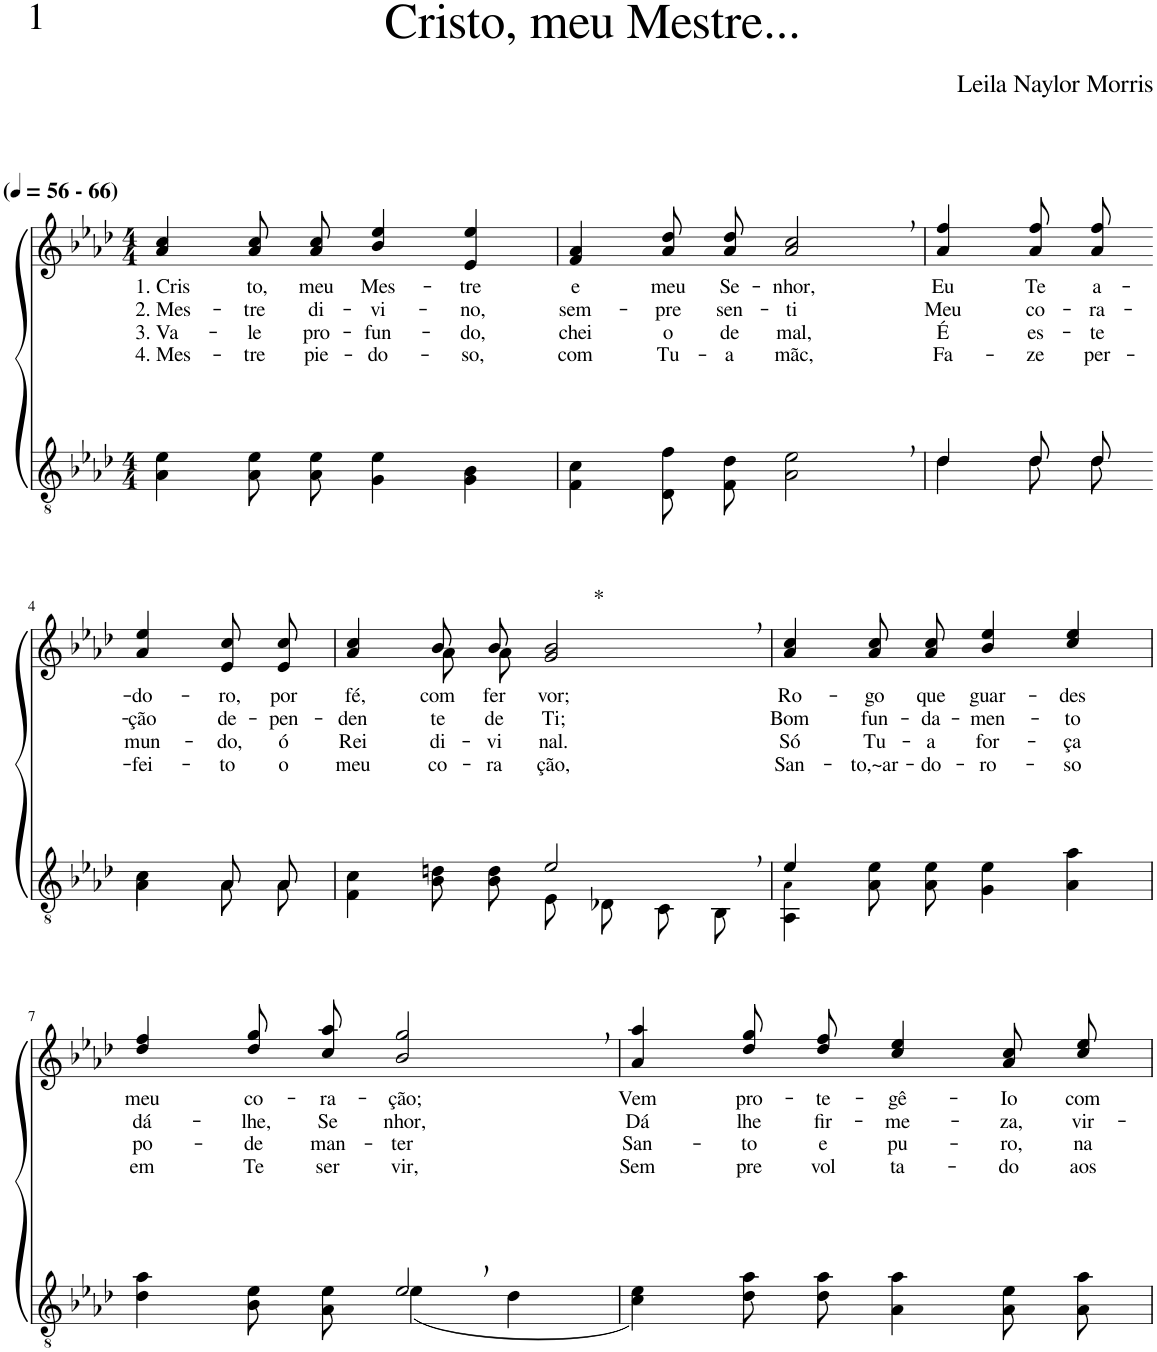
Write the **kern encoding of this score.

**kern	**kern	**text	**text	**text	**text	**harte
*part2	*part1	*part1	*part1	*part1	*part1	*part1
*staff2	*staff1	*staff1	*staff1	*staff1	*staff1	*
*I"Parte III e IV	*I"Parte I e II	*	*	*	*	*
*clefGv2	*clefG2	*	*	*	*	*
*Trd3c5	*Trd3c5	*	*	*	*	*
*k[b-e-a-d-]	*k[b-e-a-d-]	*	*	*	*	*
*M4/4	*M4/4	*	*	*	*	*
*MM56	*MM56	*	*	*	*	*
=1	=1	=1	=1	=1	=1	=1
!	!LO:TX:a:B:t=(	!	!	!	!	!
!	!LO:TX:a:B:t=- 66)	!	!	!	!	!
!	!	!LO:LY:b	!LO:LY:b	!LO:LY:b	!LO:LY:b	!
4A-\ 4e-\	4a-/ 4cc/	1. Cris	2. Mes-	3. Va-	4. Mes-	.
!	!	!LO:LY:b	!LO:LY:b	!LO:LY:b	!LO:LY:b	!
8A-\ 8e-\L	8a-\ 8cc\L	to,	-tre	-le	-tre	.
!	!	!LO:LY:b	!LO:LY:b	!LO:LY:b	!LO:LY:b	!
8A-\ 8e-\J	8a-\ 8cc\J	meu	di-	pro-	pie-	.
!	!	!LO:LY:b	!LO:LY:b	!LO:LY:b	!LO:LY:b	!
4G\ 4e-\	4b-/ 4ee-/	Mes-	-vi-	-fun-	-do-	.
!	!	!LO:LY:b	!LO:LY:b	!LO:LY:b	!LO:LY:b	!
4G\ 4B-\	4e-/ 4ee-/	-tre	-no,	-do,	-so,	.
=2	=2	=2	=2	=2	=2	=2
!	!	!LO:LY:b	!LO:LY:b	!LO:LY:b	!LO:LY:b	!
4F\ 4c\	4f/ 4a-/	e	sem-	chei	com	.
!	!	!LO:LY:b	!LO:LY:b	!LO:LY:b	!LO:LY:b	!
8D-/ 8f/L	8a-\ 8dd-\L	meu	-pre	o	Tu-	.
!	!	!LO:LY:b	!LO:LY:b	!LO:LY:b	!LO:LY:b	!
8F/ 8d-/J	8a-\ 8dd-\J	Se-	sen-	de	-a	.
!	!	!LO:LY:b	!LO:LY:b	!LO:LY:b	!LO:LY:b	!
2A-\, 2e-\,	2a-/, 2cc/,	-nhor,	-ti	mal,	mãc,	.
=3	=3	=3	=3	=3	=3	=3
*^	*	*	*	*	*	*
!	!	!	!LO:LY:b	!LO:LY:b	!LO:LY:b	!LO:LY:b	!
4d-\	4d-/	4a-/ 4ff/	Eu	Meu	É	Fa-	.
!	!	!	!LO:LY:b	!LO:LY:b	!LO:LY:b	!LO:LY:b	!
8d-\L	8d-/L	8a-\ 8ff\L	Te	co-	es-	-ze	.
!	!	!	!LO:LY:b	!LO:LY:b	!LO:LY:b	!LO:LY:b	!
8d-\J	8d-/J	8a-\ 8ff\J	a-	-ra-	-te	per-	.
!!LO:LB:g=z
=4-	=4-	=4-	=4-	=4-	=4-	=4-	=4-
!	!	!	!LO:LY:b	!LO:LY:b	!LO:LY:b	!LO:LY:b	!
4c\	4A-\	4a-/ 4ee-/	-do-	-ção	mun-	-fei-	.
!	!	!	!LO:LY:b	!LO:LY:b	!LO:LY:b	!LO:LY:b	!
8A-/L	8A-\L	8e-/ 8cc/L	-ro,	de-	-do,	-to	.
!	!	!	!LO:LY:b	!LO:LY:b	!LO:LY:b	!LO:LY:b	!
8A-/J	8A-\J	8e-/ 8cc/J	por	-pen-	ó	o	.
=5	=5	=5	=5	=5	=5	=5	=5
!	!	!	!LO:LY:b	!LO:LY:b	!LO:LY:b	!LO:LY:b	!
*	*	*^	*	*	*	*	*
2ryy	4F\ 4c\	4a-/ 4cc/	4ryy	fé,	-den-	Rei	meu	.
!	!	!	!	!LO:LY:b	!LO:LY:b	!LO:LY:b	!LO:LY:b	!
.	8B-\ 8dn\L	8b-/L	8a-\L	com	-te	di-	co-	.
!	!	!	!	!LO:LY:b	!LO:LY:b	!LO:LY:b	!LO:LY:b	!
.	8B-\ 8d\J	8b-/J	8a-\J	fer-	de	-vi-	-ra-	.
!	!	!	!	!LO:LY:b	!LO:LY:b	!LO:LY:b	!LO:LY:b	!LO:H:kt=*
2e-,/	8E-\L	2g/, 2b-/,	2ryy	-vor;	Ti;	-nal.	-ção,	N
.	8D-X\J	.	.	.	.	.	.	.
.	8C\L	.	.	.	.	.	.	.
.	8BB-\J	.	.	.	.	.	.	.
*	*	*v	*v	*	*	*	*	*
=6	=6	=6	=6	=6	=6	=6	=6
!	!	!	!LO:LY:b	!LO:LY:b	!LO:LY:b	!LO:LY:b	!
4e-/	4AA-\ 4A-!\	4a-/ 4cc/	Ro-	Bom	Só	San-	.
!	!	!	!LO:LY:b	!LO:LY:b	!LO:LY:b	!LO:LY:b	!
2.ryy	8A-\ 8e-\L	8a-\ 8cc\L	-go	fun-	Tu-	-to,~ar-	.
!	!	!	!LO:LY:b	!LO:LY:b	!LO:LY:b	!LO:LY:b	!
.	8A-\ 8e-\J	8a-\ 8cc\J	que	-da-	-a	-do-	.
!	!	!	!LO:LY:b	!LO:LY:b	!LO:LY:b	!LO:LY:b	!
.	4G\ 4e-\	4b-/ 4ee-/	guar-	-men-	for-	-ro-	.
!	!	!	!LO:LY:b	!LO:LY:b	!LO:LY:b	!LO:LY:b	!
.	4A-\ 4a-\	4cc/ 4ee-/	-des	-to	-ça	-so	.
!!LO:LB:g=z
=7	=7	=7	=7	=7	=7	=7	=7
!	!	!	!LO:LY:b	!LO:LY:b	!LO:LY:b	!LO:LY:b	!
2ryy	4d-\ 4a-\	4dd-/ 4ff/	meu	dá-	po-	em	.
!	!	!	!LO:LY:b	!LO:LY:b	!LO:LY:b	!LO:LY:b	!
.	8B-\ 8e-\L	8dd-\ 8gg\L	co-	-lhe,	-de	Te	.
!	!	!	!LO:LY:b	!LO:LY:b	!LO:LY:b	!LO:LY:b	!
.	8A-\ 8e-\J	8cc\ 8aa-\J	-ra-	Se	man-	ser	.
!	!	!	!LO:LY:b	!LO:LY:b	!LO:LY:b	!LO:LY:b	!
2e-,/	(4e-\	2b-/, 2gg/,	-ção;	nhor,	-ter	vir,	.
.	4d-\	.	.	.	.	.	.
=8	=8	=8	=8	=8	=8	=8	=8
!	!	!	!LO:LY:b	!LO:LY:b	!LO:LY:b	!LO:LY:b	!
*v	*v	*	*	*	*	*	*
4c\ 4e-\)	4a-/ 4aa-/	Vem	Dá	San-	Sem	.
!	!	!LO:LY:b	!LO:LY:b	!LO:LY:b	!LO:LY:b	!
8d-\ 8a-\L	8dd-\ 8gg\L	pro-	lhe	-to	pre	.
!	!	!LO:LY:b	!LO:LY:b	!LO:LY:b	!LO:LY:b	!
8d-\ 8a-\J	8dd-\ 8ff\J	-te-	fir-	e	vol	.
!	!	!LO:LY:b	!LO:LY:b	!LO:LY:b	!LO:LY:b	!
4A-\ 4a-\	4cc/ 4ee-/	-gê-	-me-	pu-	ta-	.
!	!	!LO:LY:b	!LO:LY:b	!LO:LY:b	!LO:LY:b	!
8A-\ 8e-\L	8a-\ 8cc\L	-Io	-za,	-ro,	-do	.
!	!	!LO:LY:b	!LO:LY:b	!LO:LY:b	!LO:LY:b	!
8A-\ 8a-\J	8cc\ 8ee-\J	com	vir-	na	aos	.
=	=	=	=	=	=	=
*-	*-	*-	*-	*-	*-	*-
